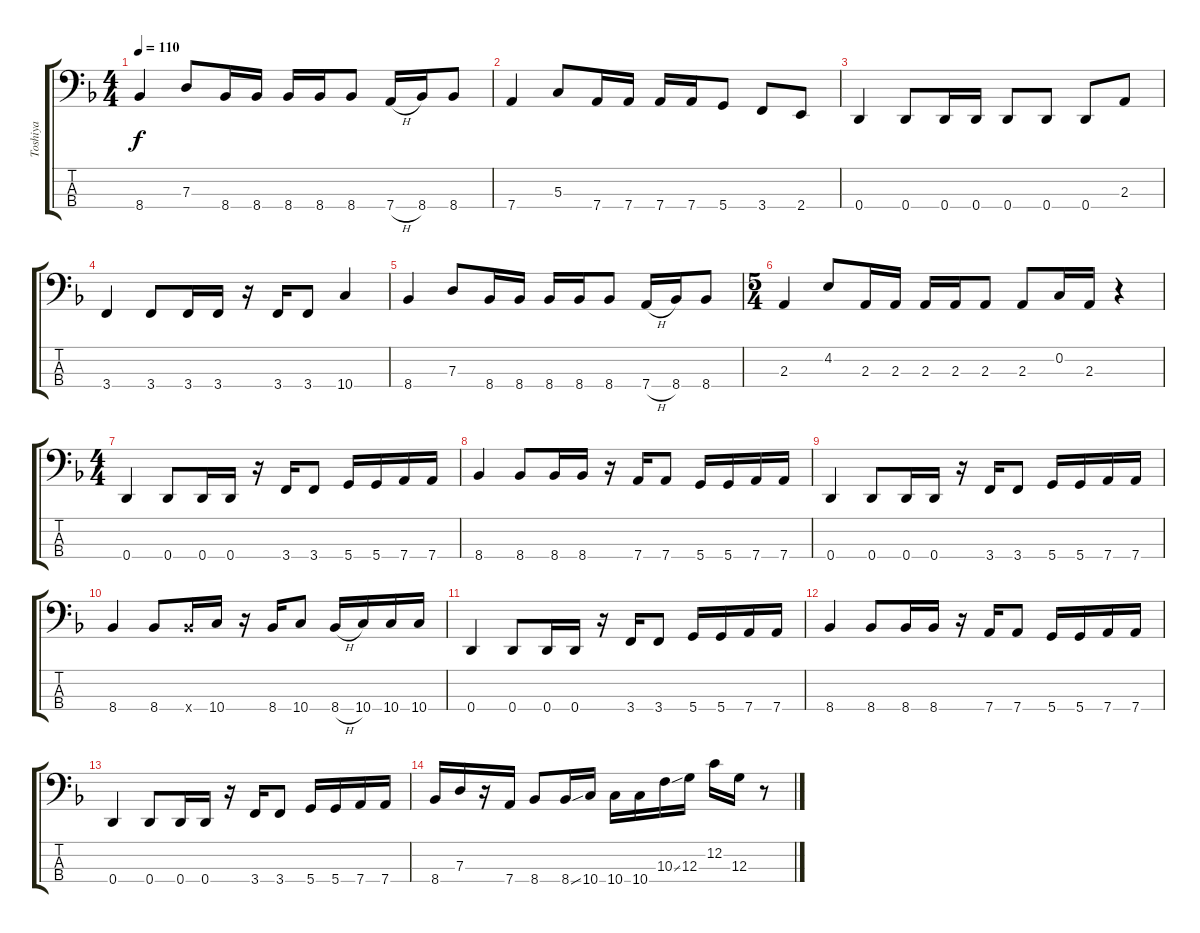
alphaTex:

\track ("Toshiya" "Toshiya") {instrument electricbasspick}
\staff {score tabs}
\tuning (F2 C2 G1 D1) {hide}
\ts (4 4)
\tempo 110
\clef f4
\ks f
8.4.4{dy f} 7.3.8 8.4.16 8.4.16 8.4.16 8.4.16 8.4.8 7.4{h}.16 8.4.16 8.4.8 |
7.4.4 5.3.8 7.4.16 7.4.16 7.4.16 7.4.16 5.4.8 3.4.8 2.4.8 |
0.4.4 0.4.8 0.4.16 0.4.16 0.4.8 0.4.8 0.4.8 2.3.8 |
3.4.4 3.4.8 3.4.16 3.4.16 r.16 3.4.16 3.4.8 10.4.4 |
8.4.4 7.3.8 8.4.16 8.4.16 8.4.16 8.4.16 8.4.8 7.4{h}.16 8.4.16 8.4.8 |
\ts (5 4)
2.3.4 4.2.8 2.3.16 2.3.16 2.3.16 2.3.16 2.3.8 2.3.8 0.2.16 2.3.16 r.4 |
\ts (4 4)
0.4.4 0.4.8 0.4.16 0.4.16 r.16 3.4.16 3.4.8 5.4.16 5.4.16 7.4.16 7.4.16 |
8.4.4 8.4.8 8.4.16 8.4.16 r.16 7.4.16 7.4.8 5.4.16 5.4.16 7.4.16 7.4.16 |
0.4.4 0.4.8 0.4.16 0.4.16 r.16 3.4.16 3.4.8 5.4.16 5.4.16 7.4.16 7.4.16 |
8.4.4 8.4.8 8.4{x}.16 10.4.16 r.16 8.4.16 10.4.8 8.4{h}.16 10.4.16 10.4.16 10.4.16 |
0.4.4 0.4.8 0.4.16 0.4.16 r.16 3.4.16 3.4.8 5.4.16 5.4.16 7.4.16 7.4.16 |
8.4.4 8.4.8 8.4.16 8.4.16 r.16 7.4.16 7.4.8 5.4.16 5.4.16 7.4.16 7.4.16 |
0.4.4 0.4.8 0.4.16 0.4.16 r.16 3.4.16 3.4.8 5.4.16 5.4.16 7.4.16 7.4.16 |
8.4.16 7.3.16 r.16 7.4.16 8.4.8 8.4{ss}.16 10.4.16 10.4.16 10.4.16 10.3{ss}.16 12.3.16 12.2.16 12.3.16 r.8
